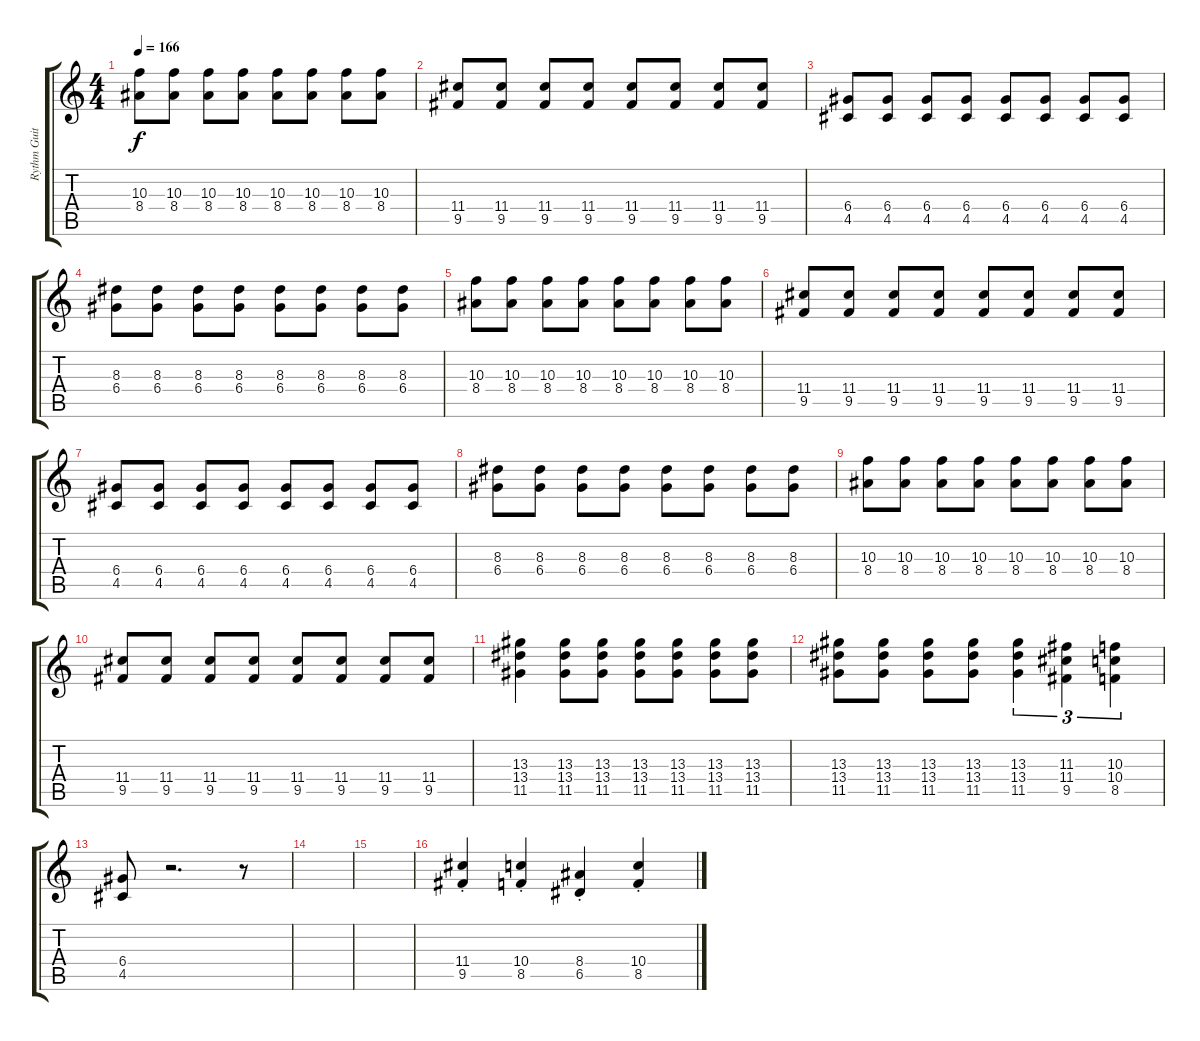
\track ("Rythm Guitar" "Rythm Guit") {instrument distortionguitar}
\staff {score tabs}
\tuning (E4 B3 G3 D3 A2 E2) {hide}
\ts (4 4)
\tempo 166
\clef g2
\ks c
(10.3 8.4).8{dy f} (10.3 8.4).8 (10.3 8.4).8 (10.3 8.4).8 (10.3 8.4).8 (10.3 8.4).8 (10.3 8.4).8 (10.3 8.4).8 |
(11.4 9.5).8 (11.4 9.5).8 (11.4 9.5).8 (11.4 9.5).8 (11.4 9.5).8 (11.4 9.5).8 (11.4 9.5).8 (11.4 9.5).8 |
(6.4 4.5).8 (6.4 4.5).8 (6.4 4.5).8 (6.4 4.5).8 (6.4 4.5).8 (6.4 4.5).8 (6.4 4.5).8 (6.4 4.5).8 |
(8.3 6.4).8 (8.3 6.4).8 (8.3 6.4).8 (8.3 6.4).8 (8.3 6.4).8 (8.3 6.4).8 (8.3 6.4).8 (8.3 6.4).8 |
(10.3 8.4).8 (10.3 8.4).8 (10.3 8.4).8 (10.3 8.4).8 (10.3 8.4).8 (10.3 8.4).8 (10.3 8.4).8 (10.3 8.4).8 |
(11.4 9.5).8 (11.4 9.5).8 (11.4 9.5).8 (11.4 9.5).8 (11.4 9.5).8 (11.4 9.5).8 (11.4 9.5).8 (11.4 9.5).8 |
(6.4 4.5).8 (6.4 4.5).8 (6.4 4.5).8 (6.4 4.5).8 (6.4 4.5).8 (6.4 4.5).8 (6.4 4.5).8 (6.4 4.5).8 |
(8.3 6.4).8 (8.3 6.4).8 (8.3 6.4).8 (8.3 6.4).8 (8.3 6.4).8 (8.3 6.4).8 (8.3 6.4).8 (8.3 6.4).8 |
(10.3 8.4).8 (10.3 8.4).8 (10.3 8.4).8 (10.3 8.4).8 (10.3 8.4).8 (10.3 8.4).8 (10.3 8.4).8 (10.3 8.4).8 |
(11.4 9.5).8 (11.4 9.5).8 (11.4 9.5).8 (11.4 9.5).8 (11.4 9.5).8 (11.4 9.5).8 (11.4 9.5).8 (11.4 9.5).8 |
(13.3 13.4 11.5).4 (13.3 13.4 11.5).8 (13.3 13.4 11.5).8 (13.3 13.4 11.5).8 (13.3 13.4 11.5).8 (13.3 13.4 11.5).8 (13.3 13.4 11.5).8 |
(13.3 13.4 11.5).8 (13.3 13.4 11.5).8 (13.3 13.4 11.5).8 (13.3 13.4 11.5).8 (13.3 13.4 11.5).4{tu (3 2)} (11.3 11.4 9.5).4{tu (3 2)} (10.3 10.4 8.5).4{tu (3 2)} |
(6.4 4.5).8 r.2{d} r.8 |
|
|
(11.4{st} 9.5{st}).4 (10.4{st} 8.5{st}).4 (8.4{st} 6.5{st}).4 (10.4{st} 8.5{st}).4
